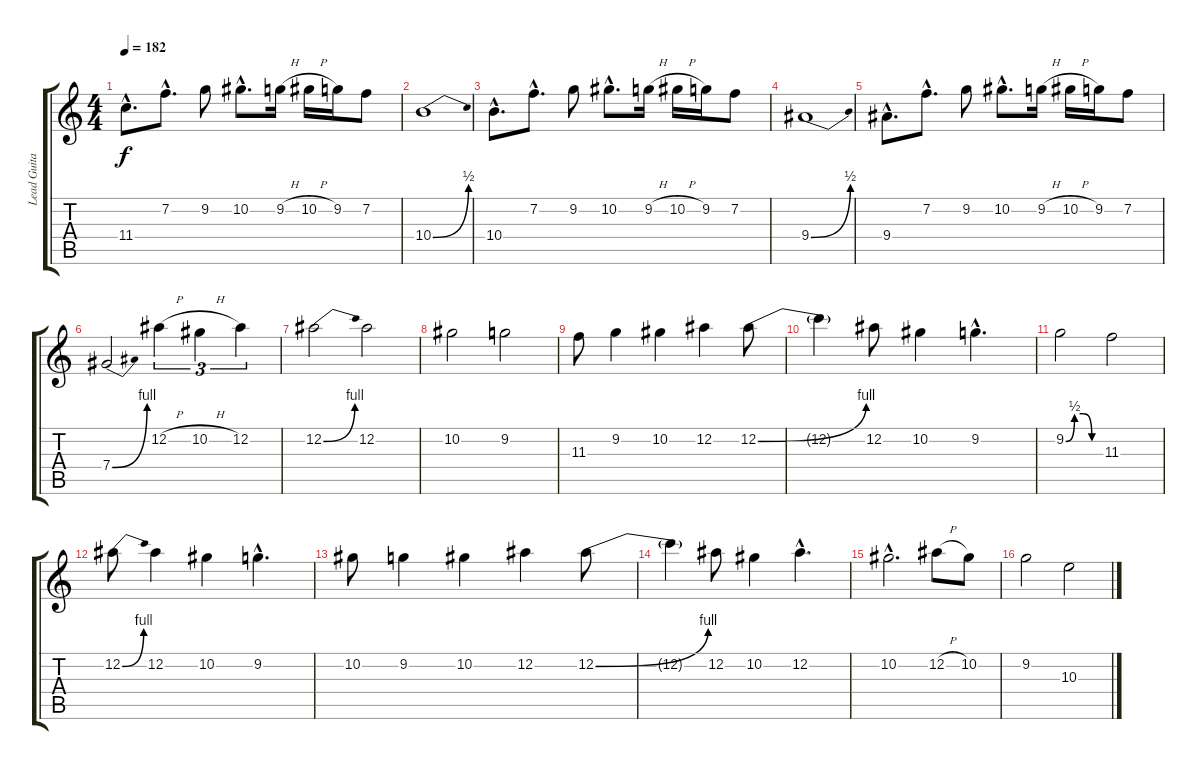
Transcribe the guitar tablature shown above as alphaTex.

\track ("Lead Guitar" "Lead Guita") {instrument distortionguitar}
\staff {score tabs}
\tuning (Eb4 Bb3 Gb3 Db3 Ab2 Eb2) {hide}
\ts (4 4)
\tempo 182
\clef g2
\ks c
11.4{hac}.8{d dy f} 7.2{hac}.8{d} 9.2.8 10.2{hac}.8{d} 9.2{h}.16 10.2{h}.16 9.2.16 7.2.8 |
10.4{be (bend 0 0 60 2)}.1 |
10.4{hac}.8{d} 7.2{hac}.8{d} 9.2.8 10.2{hac}.8{d} 9.2{h}.16 10.2{h}.16 9.2.16 7.2.8 |
9.4{be (bend 0 0 60 2)}.1 |
9.4{hac}.8{d} 7.2{hac}.8{d} 9.2.8 10.2{hac}.8{d} 9.2{h}.16 10.2{h}.16 9.2.16 7.2.8 |
7.4{be (bend 0 0 60 4)}.2 12.2{h}.4{tu (3 2)} 10.2{h}.4{tu (3 2)} 12.2.4{tu (3 2)} |
12.2{be (bend 0 0 60 4)}.2 12.2.2 |
10.2.2 9.2.2 |
11.3.8 9.2.4 10.2.4 12.2.4 12.2{be (bend 0 0 60 4)}.8 |
12.2{t}.4 12.2.8 10.2.4 9.2{hac}.4{d} |
9.2{be (custom 0 0 15 2 30 2 45 0 60 0)}.2 11.3.2 |
12.2{be (bend 0 0 60 4)}.8 12.2.4 10.2.4 9.2{hac}.4{d} |
10.2.8 9.2.4 10.2.4 12.2.4 12.2{be (bend 0 0 60 4)}.8 |
12.2{t}.4 12.2.8 10.2.4 12.2{hac}.4{d} |
10.2{hac}.2{d} 12.2{h}.8 10.2.8 |
9.2.2 10.3.2
